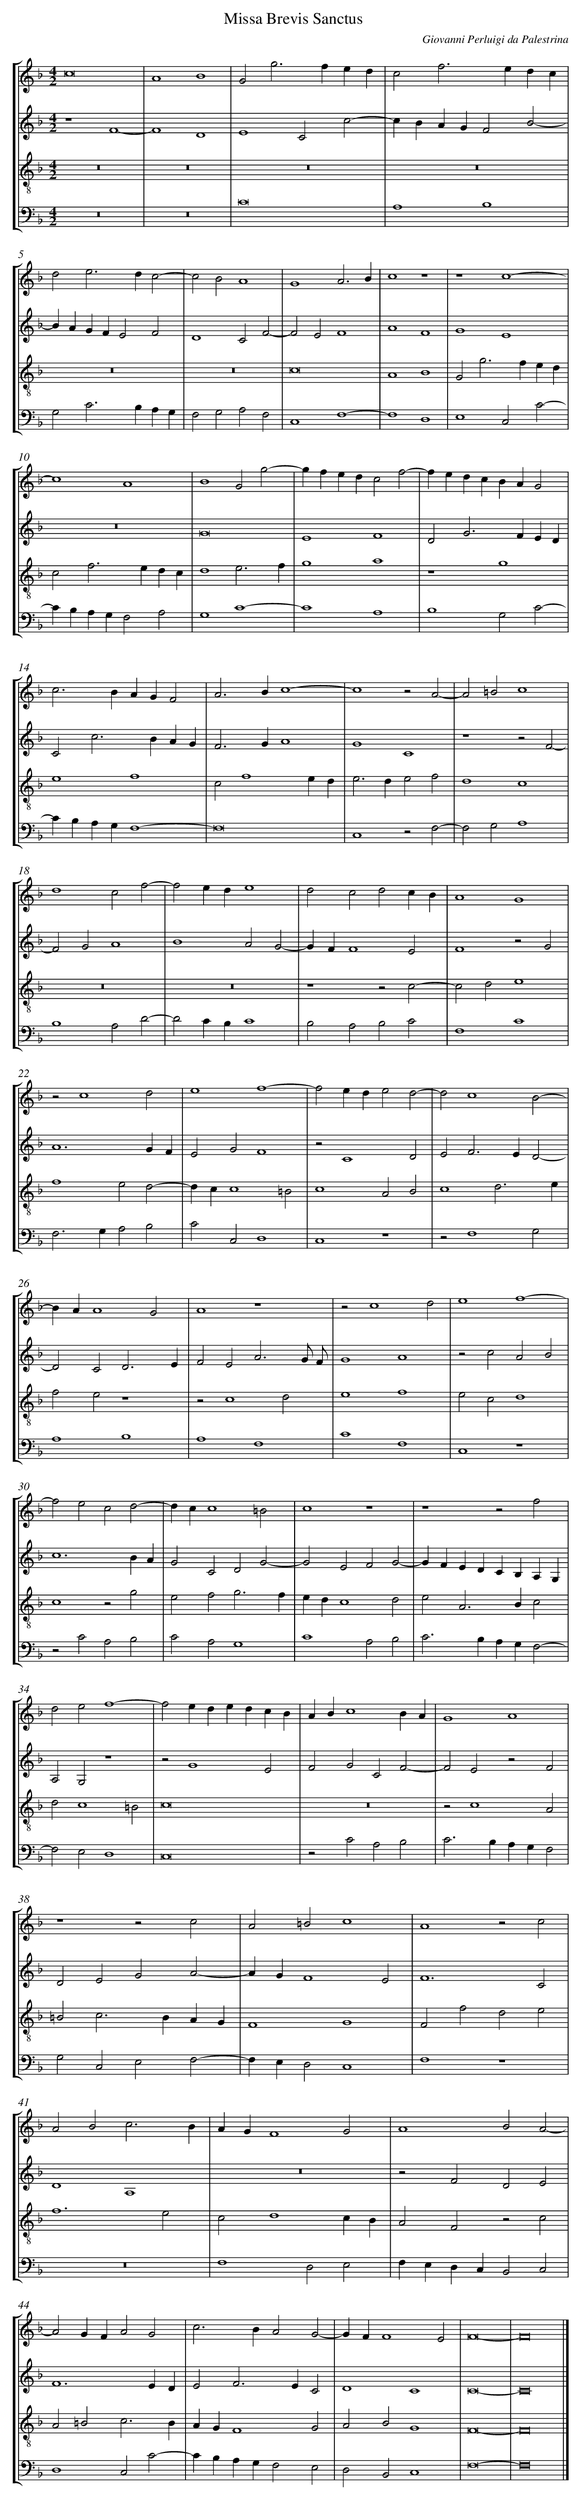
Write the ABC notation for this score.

X:1
T: Missa Brevis Sanctus
C: Giovanni Perluigi da Palestrina
L: 1/4
M: 4/2
%%staves [1 2 3 4]
V: 1 clef=treble
V: 2 clef=treble
V: 3 clef=treble-8
V: 4 clef=bass
K: F
[V:1] c8 |
[V:2] z4F4- |
[V:3] z8 |
[V:4] z8 |
[V:1] A4B4 |
[V:2] F4D4 |
[V:3] z8 |
[V:4] z8 |
[V:1] G2g2>f2ed |
[V:2] E4C2c2- |
[V:3] z8 |
[V:4] C8 |
[V:1] c2f2>e2dc |
[V:2] cBAGF2B2- |
[V:3] z8 |
[V:4] A,4B,4 |
[V:1] d2e2>d2c2- |
[V:2] BAGFE2F2 |
[V:3] z8 |
[V:4] G,2C2>B,2A,G, |
[V:1] c2B2A4 |
[V:2] D4C2F2- |
[V:3] z8 |
[V:4] F,2G,2A,2F,2 |
[V:1] G4A3B |
[V:2] F2E2F4 |
[V:3] c8 |
[V:4] C,4F,4- |
[V:1] c4z4 |
[V:2] A4F4 |
[V:3] A4B4 |
[V:4] F,4D,4 |
[V:1] z4c4- |
[V:2] G4E4 |
[V:3] G2g2>f2ed |
[V:4] E,4C,2C2- |
[V:1] c4A4 |
[V:2] z8 |
[V:3] c2f2>e2dc |
[V:4] CB,A,G,F,2A,2 |
[V:1] B4G2g2- |
[V:2] G8 |
[V:3] d4e3f |
[V:4] G,4C4- |
[V:1] gfedc2f2- |
[V:2] E4F4 |
[V:3] g4a4 |
[V:4] C4A,4 |
[V:1] fedcBAG2 |
[V:2] D2G2>F2ED |
[V:3] z4g4 |
[V:4] B,4G,2C2- |
[V:1] c2>B2AGF2 |
[V:2] C2c2>B2AG |
[V:3] e4f4 |
[V:4] CB,A,G,F,4- |
[V:1] A2>B2c4- |
[V:2] F2>G2A4 |
[V:3] c2f4ed |
[V:4] F,8 |
[V:1] c4z2A2- |
[V:2] G4C4 |
[V:3] e2>d2e2f2 |
[V:4] C,4z2F,2- |
[V:1] A2=B2c4 |
[V:2] z4z2F2- |
[V:3] d4c4 |
[V:4] F,2G,2A,4 |
[V:1] d4c2f2- |
[V:2] F2G2A4 |
[V:3] z8 |
[V:4] B,4A,2D2- |
[V:1] f2ede4 |
[V:2] B4A2G2- |
[V:3] z8 |
[V:4] D2CB,C4 |
[V:1] d2c2d2cB |
[V:2] GFF4E2 |
[V:3] z4z2c2- |
[V:4] B,2A,2B,2C2 |
[V:1] A4G4 |
[V:2] F4z2G2 |
[V:3] c2d2e4 |
[V:4] F,4C4 |
[V:1] z2c4d2 |
[V:2] A6GF |
[V:3] f4e2d2- |
[V:4] F,2>G,2A,2B,2 |
[V:1] e4f4- |
[V:2] E2G2F4 |
[V:3] dcc4=B2 |
[V:4] C2C,2D,4 |
[V:1] f2ede2d2- |
[V:2] z2C4D2 |
[V:3] c4A2B2 |
[V:4] C,4z4 |
[V:1] d2c4B2- |
[V:2] E2F2>E2D2- |
[V:3] c4d3e |
[V:4] z2F,4G,2 |
[V:1] BAA4G2 |
[V:2] D2C2D3E |
[V:3] f2e2z4 |
[V:4] A,4B,4 |
[V:1] A4z4 |
[V:2] F2E2A3G/ F/ |
[V:3] z2c4d2 |
[V:4] A,4F,4 |
[V:1] z2c4d2 |
[V:2] G4A4 |
[V:3] e4f4 |
[V:4] C4F,4 |
[V:1] e4f4- |
[V:2] z2c2A2B2 |
[V:3] e2c2d4 |
[V:4] C,4z4 |
[V:1] f2e2c2d2- |
[V:2] c6BA |
[V:3] c4z2g2 |
[V:4] z2C2A,2B,2 |
[V:1] dcc4=B2 |
[V:2] G2C2D2G2- |
[V:3] e2f2g3f |
[V:4] C2A,2G,4 |
[V:1] c4z4 |
[V:2] G2E2F2G2- |
[V:3] edc4d2 |
[V:4] C4A,2B,2 |
[V:1] z4z2f2 |
[V:2] GFEDCB,A,G, |
[V:3] e2A2>B2c2 |
[V:4] C2>B,2A,G,F,2- |
[V:1] d2e2f4- |
[V:2] A,2G,2z4 |
[V:3] d2c4=B2 |
[V:4] F,2E,2D,4 |
[V:1] f2ededcB |
[V:2] z2G4E2 |
[V:3] c8 |
[V:4] C,8 |
[V:1] ABc4BA |
[V:2] F2G2C2F2- |
[V:3] z8 |
[V:4] z2C2A,2B,2 |
[V:1] G4A4 |
[V:2] F2E2z2F2 |
[V:3] z2c4A2 |
[V:4] C2>B,2A,G,F,2 |
[V:1] z4z2c2 |
[V:2] D2E2G2A2- |
[V:3] =B2c2>B2AG |
[V:4] G,2C,2E,2F,2- |
[V:1] A2=B2c4 |
[V:2] AGF4E2 |
[V:3] F4G4 |
[V:4] F,E,D,2C,4 |
[V:1] A4z2c2 |
[V:2] F6C2 |
[V:3] F2f2d2e2 |
[V:4] F,4z4 |
[V:1] A2B2c3B |
[V:2] D4A,4 |
[V:3] f6e2 |
[V:4] z8 |
[V:1] AGF4G2 |
[V:2] z8 |
[V:3] c2d4cB |
[V:4] F,4D,2E,2 |
[V:1] A4B2A2- |
[V:2] z2F2D2E2 |
[V:3] A2F2z2c2 |
[V:4] F,E,D,C,B,,2C,2 |
[V:1] A2GFA2G2 |
[V:2] F6ED |
[V:3] A2=B2c3B |
[V:4] D,4C,2C2- |
[V:1] c2>B2A2G2- |
[V:2] E2F2>E2C2 |
[V:3] AGF4G2 |
[V:4] CB,A,G,F,2E,2 |
[V:1] GFF4E2 |
[V:2] D4C4 |
[V:3] A2B2G4 |
[V:4] D,2B,,2C,4 |
[V:1] F8- |
[V:2] C8- |
[V:3] F8- |
[V:4] F,8- |
[V:1] F8 |]
[V:2] C8 |]
[V:3] F8 |]
[V:4] F,8 |]
